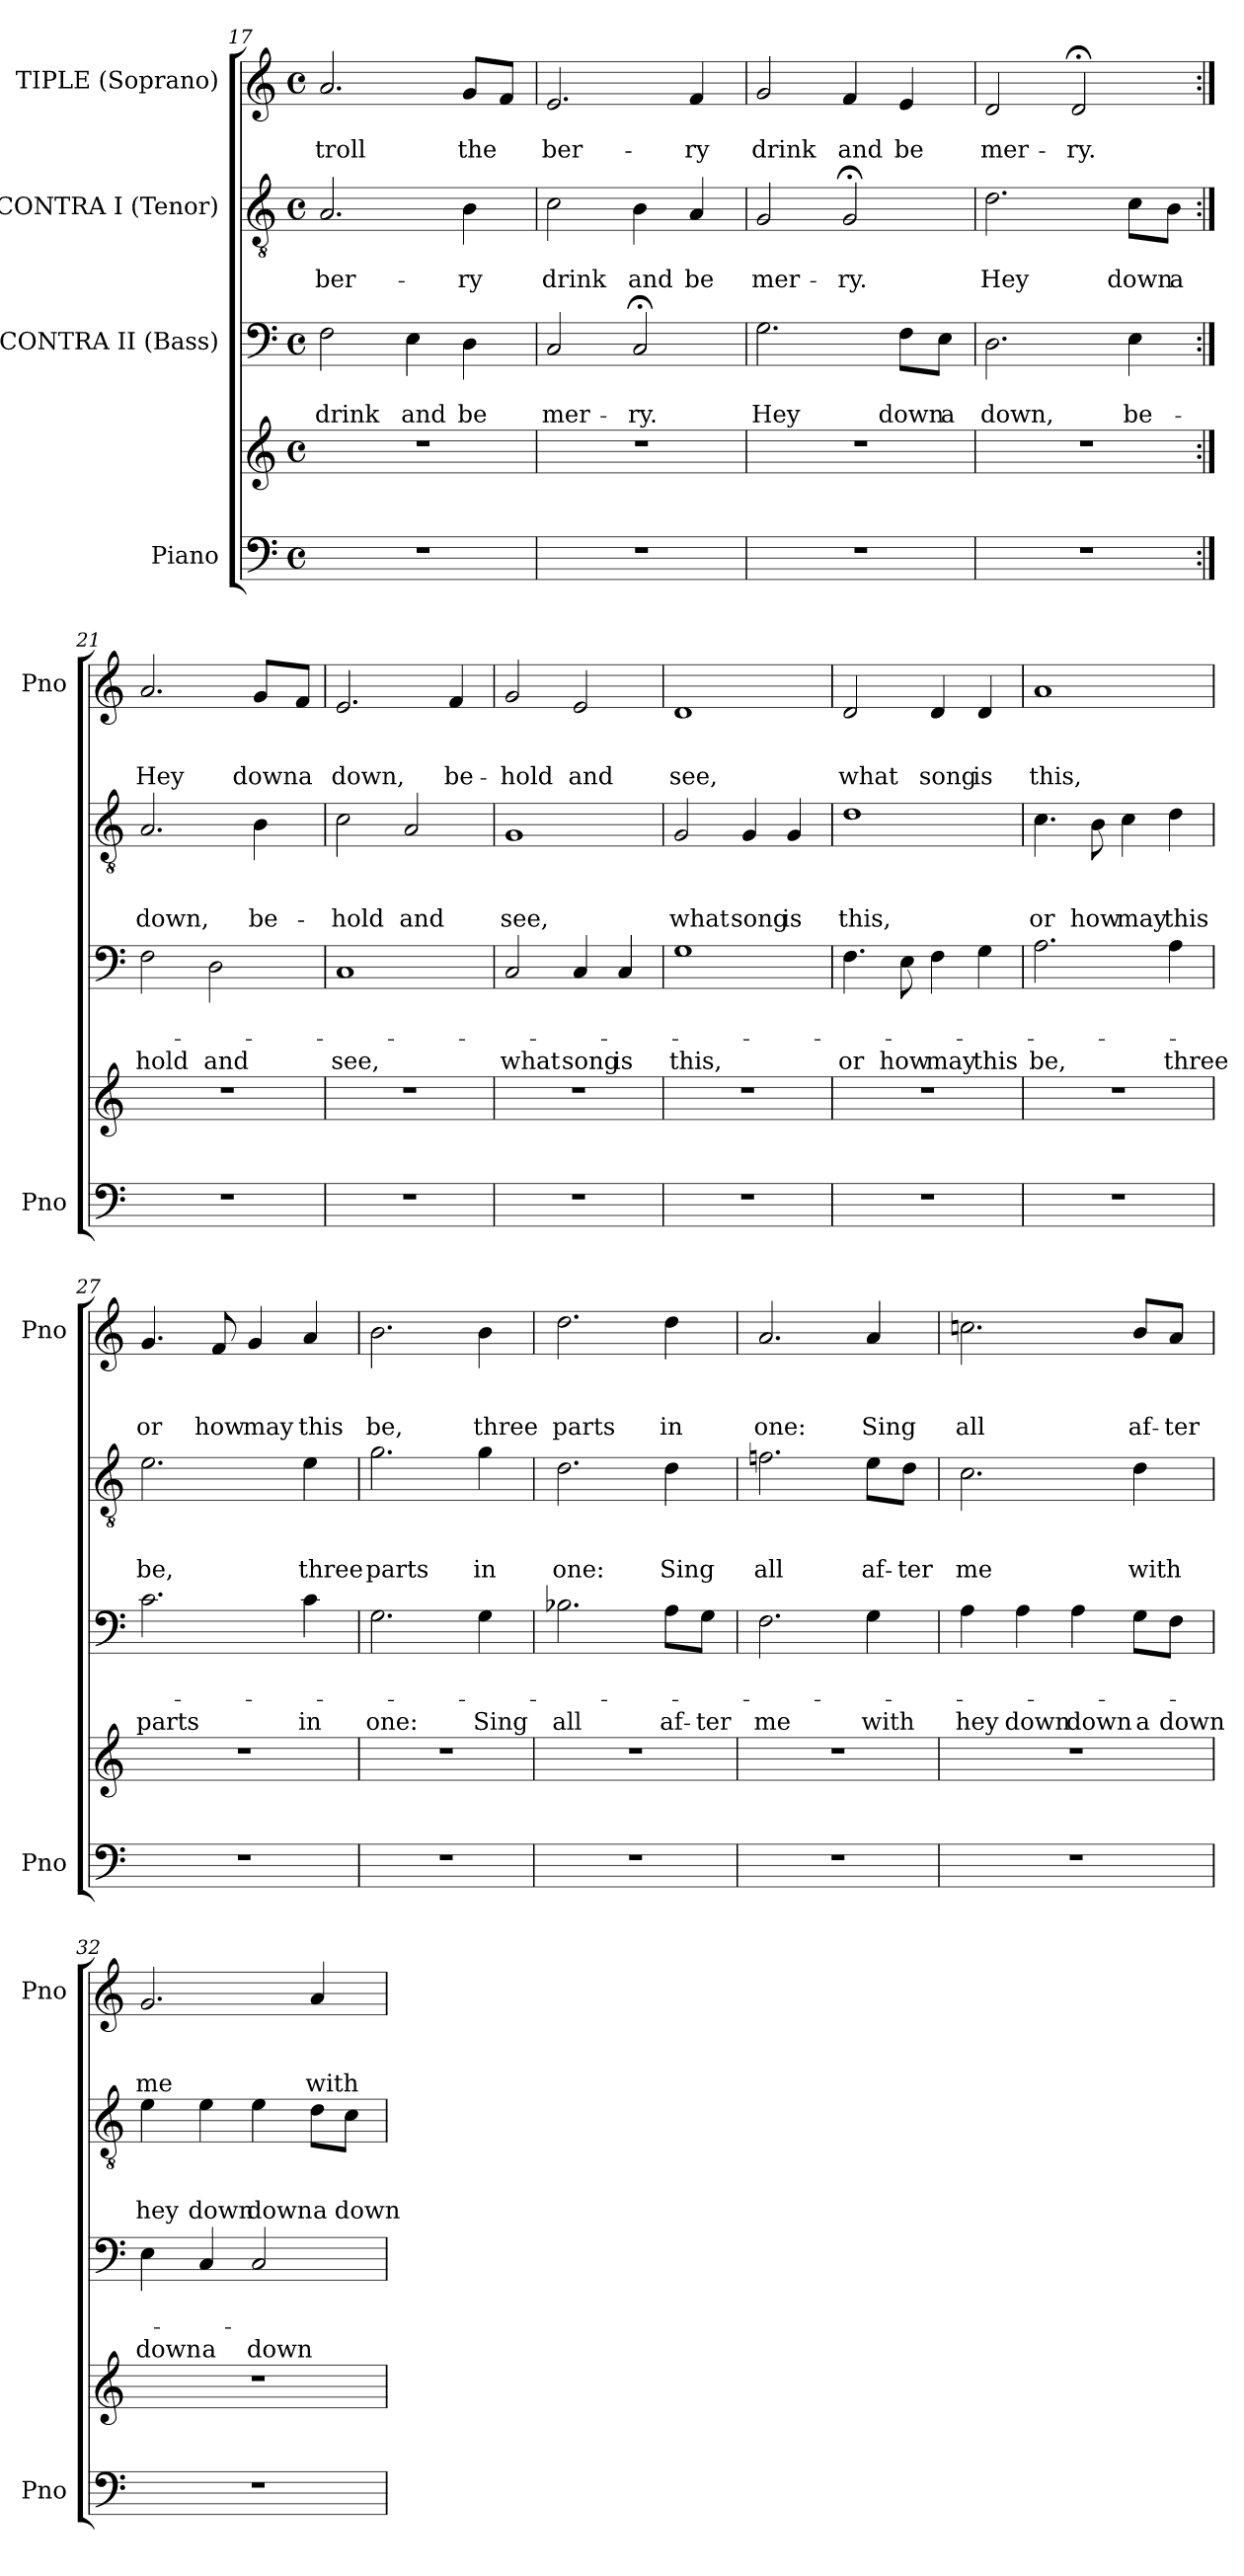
**kern	**kern	**kern	**text	**text	**text	**kern	**text	**text	**text	**kern	**text	**text	**text
*part4	*part4	*part3	*part3	*part3	*part3	*part2	*part2	*part2	*part2	*part1	*part1	*part1	*part1
*staff5	*staff4	*staff3	*staff3	*staff3	*staff3	*staff2	*staff2	*staff2	*staff2	*staff1	*staff1	*staff1	*staff1
*I"Piano	*	*I"CONTRA II (Bass)	*	*	*	*I"CONTRA I (Tenor)	*	*	*	*I"TIPLE (Soprano)	*	*	*
*I'Pno	*	*	*	*	*	*	*	*	*	*I'Pno	*	*	*
*clefF4	*clefG2	*clefF4	*	*	*	*clefGv2	*	*	*	*clefG2	*	*	*
*k[]	*k[]	*k[]	*	*	*	*k[]	*	*	*	*k[]	*	*	*
*C:	*C:	*C:	*	*	*	*C:	*	*	*	*C:	*	*	*
*M4/4	*M4/4	*M4/4	*	*	*	*M4/4	*	*	*	*M4/4	*	*	*
*met(c)	*met(c)	*met(c)	*	*	*	*met(c)	*	*	*	*met(c)	*	*	*
=17	=17	=17	=17	=17	=17	=17	=17	=17	=17	=17	=17	=17	=17
1r	1r	2F\	.	drink	.	2.A/	.	ber-	.	2.a/	.	troll	.
.	.	4E\	.	and	.	.	.	.	.	.	.	.	.
.	.	4D\	.	be	.	4B\	.	-ry	.	8g/L	.	the	.
.	.	.	.	.	.	.	.	.	.	8f/J	.	.	.
=18	=18	=18	=18	=18	=18	=18	=18	=18	=18	=18	=18	=18	=18
1r	1r	2C/	.	mer-	.	2c\	.	drink	.	2.e/	.	ber-	.
.	.	2C;</	.	-ry.	.	4B\	.	and	.	.	.	.	.
.	.	.	.	.	.	4A/	.	be	.	4f/	.	-ry	.
=19	=19	=19	=19	=19	=19	=19	=19	=19	=19	=19	=19	=19	=19
1r	1r	2.G\	.	Hey	.	2G/	.	mer-	.	2g/	.	drink	.
.	.	.	.	.	.	2G;</	.	-ry.	.	4f/	.	and	.
.	.	8F\L	.	down	.	.	.	.	.	4e/	.	be	.
.	.	8E\J	.	a	.	.	.	.	.	.	.	.	.
=20	=20	=20	=20	=20	=20	=20	=20	=20	=20	=20	=20	=20	=20
1r	1r	2.D\	.	down,	.	2.d\	.	Hey	.	2d/	.	mer-	.
.	.	.	.	.	.	.	.	.	.	2d;</	.	-ry.	.
.	.	4E\	.	be-	.	8c\L	.	down	.	.	.	.	.
.	.	.	.	.	.	8B\J	.	a	.	.	.	.	.
!!LO:PB:g=z
=21:|!	=21:|!	=21:|!	=21:|!	=21:|!	=21:|!	=21:|!	=21:|!	=21:|!	=21:|!	=21:|!	=21:|!	=21:|!	=21:|!
1r	1r	2F\	.	.	hold	2.A/	.	.	down,	2.a/	.	.	Hey
.	.	2D\	.	.	and	.	.	.	.	.	.	.	.
.	.	.	.	.	.	4B\	.	.	be-	8g/L	.	.	down
.	.	.	.	.	.	.	.	.	.	8f/J	.	.	a
=22	=22	=22	=22	=22	=22	=22	=22	=22	=22	=22	=22	=22	=22
1r	1r	1C	.	.	see,	2c\	.	.	-hold	2.e/	.	.	down,
.	.	.	.	.	.	2A/	.	.	and	.	.	.	.
.	.	.	.	.	.	.	.	.	.	4f/	.	.	be-
=23	=23	=23	=23	=23	=23	=23	=23	=23	=23	=23	=23	=23	=23
1r	1r	2C/	.	.	what	1G	.	.	see,	2g/	.	.	-hold
.	.	4C/	.	.	song	.	.	.	.	2e/	.	.	and
.	.	4C/	.	.	is	.	.	.	.	.	.	.	.
=24	=24	=24	=24	=24	=24	=24	=24	=24	=24	=24	=24	=24	=24
1r	1r	1G	.	.	this,	2G/	.	.	what	1d	.	.	see,
.	.	.	.	.	.	4G/	.	.	song	.	.	.	.
.	.	.	.	.	.	4G/	.	.	is	.	.	.	.
=25	=25	=25	=25	=25	=25	=25	=25	=25	=25	=25	=25	=25	=25
1r	1r	4.F\	.	.	or	1d	.	.	this,	2d/	.	.	what
.	.	8E\	.	.	how	.	.	.	.	.	.	.	.
.	.	4F\	.	.	may	.	.	.	.	4d/	.	.	song
.	.	4G\	.	.	this	.	.	.	.	4d/	.	.	is
=26	=26	=26	=26	=26	=26	=26	=26	=26	=26	=26	=26	=26	=26
1r	1r	2.A\	.	.	be,	4.c\	.	.	or	1a	.	.	this,
.	.	.	.	.	.	8B\	.	.	how	.	.	.	.
.	.	.	.	.	.	4c\	.	.	may	.	.	.	.
.	.	4A\	.	.	three	4d\	.	.	this	.	.	.	.
!!LO:LB:g=z
=27	=27	=27	=27	=27	=27	=27	=27	=27	=27	=27	=27	=27	=27
1r	1r	2.c\	.	.	parts	2.e\	.	.	be,	4.g/	.	.	or
.	.	.	.	.	.	.	.	.	.	8f/	.	.	how
.	.	.	.	.	.	.	.	.	.	4g/	.	.	may
.	.	4c\	.	.	in	4e\	.	.	three	4a/	.	.	this
=28	=28	=28	=28	=28	=28	=28	=28	=28	=28	=28	=28	=28	=28
1r	1r	2.G\	.	.	one:	2.g\	.	.	parts	2.b\	.	.	be,
.	.	4G\	.	.	Sing	4g\	.	.	in	4b\	.	.	three
=29	=29	=29	=29	=29	=29	=29	=29	=29	=29	=29	=29	=29	=29
1r	1r	2.B-X\	.	.	all	2.d\	.	.	one:	2.dd\	.	.	parts
.	.	8A\L	.	.	af-	4d\	.	.	Sing	4dd\	.	.	in
.	.	8G\J	.	.	-ter	.	.	.	.	.	.	.	.
=30	=30	=30	=30	=30	=30	=30	=30	=30	=30	=30	=30	=30	=30
1r	1r	2.F\	.	.	me	2.fn\	.	.	all	2.a/	.	.	one:
.	.	4G\	.	.	with	8e\L	.	.	af-	4a/	.	.	Sing
.	.	.	.	.	.	8d\J	.	.	-ter	.	.	.	.
=31	=31	=31	=31	=31	=31	=31	=31	=31	=31	=31	=31	=31	=31
1r	1r	4A\	.	.	hey	2.c\	.	.	me	2.ccn\	.	.	all
.	.	4A\	.	.	down	.	.	.	.	.	.	.	.
.	.	4A\	.	.	down	.	.	.	.	.	.	.	.
.	.	8G\L	.	.	a	4d\	.	.	with	8b/L	.	.	af-
.	.	8F\J	.	.	down	.	.	.	.	8a/J	.	.	-ter
=32	=32	=32	=32	=32	=32	=32	=32	=32	=32	=32	=32	=32	=32
1r	1r	4E\	.	.	down	4e\	.	.	hey	2.g/	.	.	me
.	.	4C/	.	.	a	4e\	.	.	down	.	.	.	.
.	.	2C/	.	.	down	4e\	.	.	down	.	.	.	.
.	.	.	.	.	.	8d\L	.	.	a	4a/	.	.	with
.	.	.	.	.	.	8c\J	.	.	down	.	.	.	.
=	=	=	=	=	=	=	=	=	=	=	=	=	=
*-	*-	*-	*-	*-	*-	*-	*-	*-	*-	*-	*-	*-	*-
